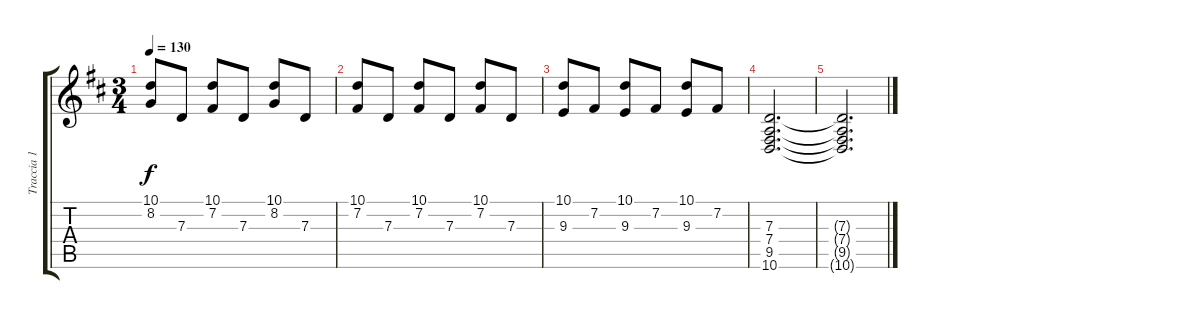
\track ("Traccia 1" "Traccia 1") {instrument acousticgrandpiano}
\staff {score tabs}
\tuning (E4 B3 G3 D3 A2 E2) {hide}
\ts (3 4)
\tempo 130
\clef g2
\ks d
(10.1 8.2).8{dy f} 7.3.8 (10.1 7.2).8 7.3.8 (10.1 8.2).8 7.3.8 |
(10.1 7.2).8 7.3.8 (10.1 7.2).8 7.3.8 (10.1 7.2).8 7.3.8 |
(10.1 9.3).8 7.2.8 (10.1 9.3).8 7.2.8 (10.1 9.3).8 7.2.8 |
(7.3 7.4 9.5 10.6).2{d} |
(7.3{t} 7.4{t} 9.5{t} 10.6{t}).2{d}
